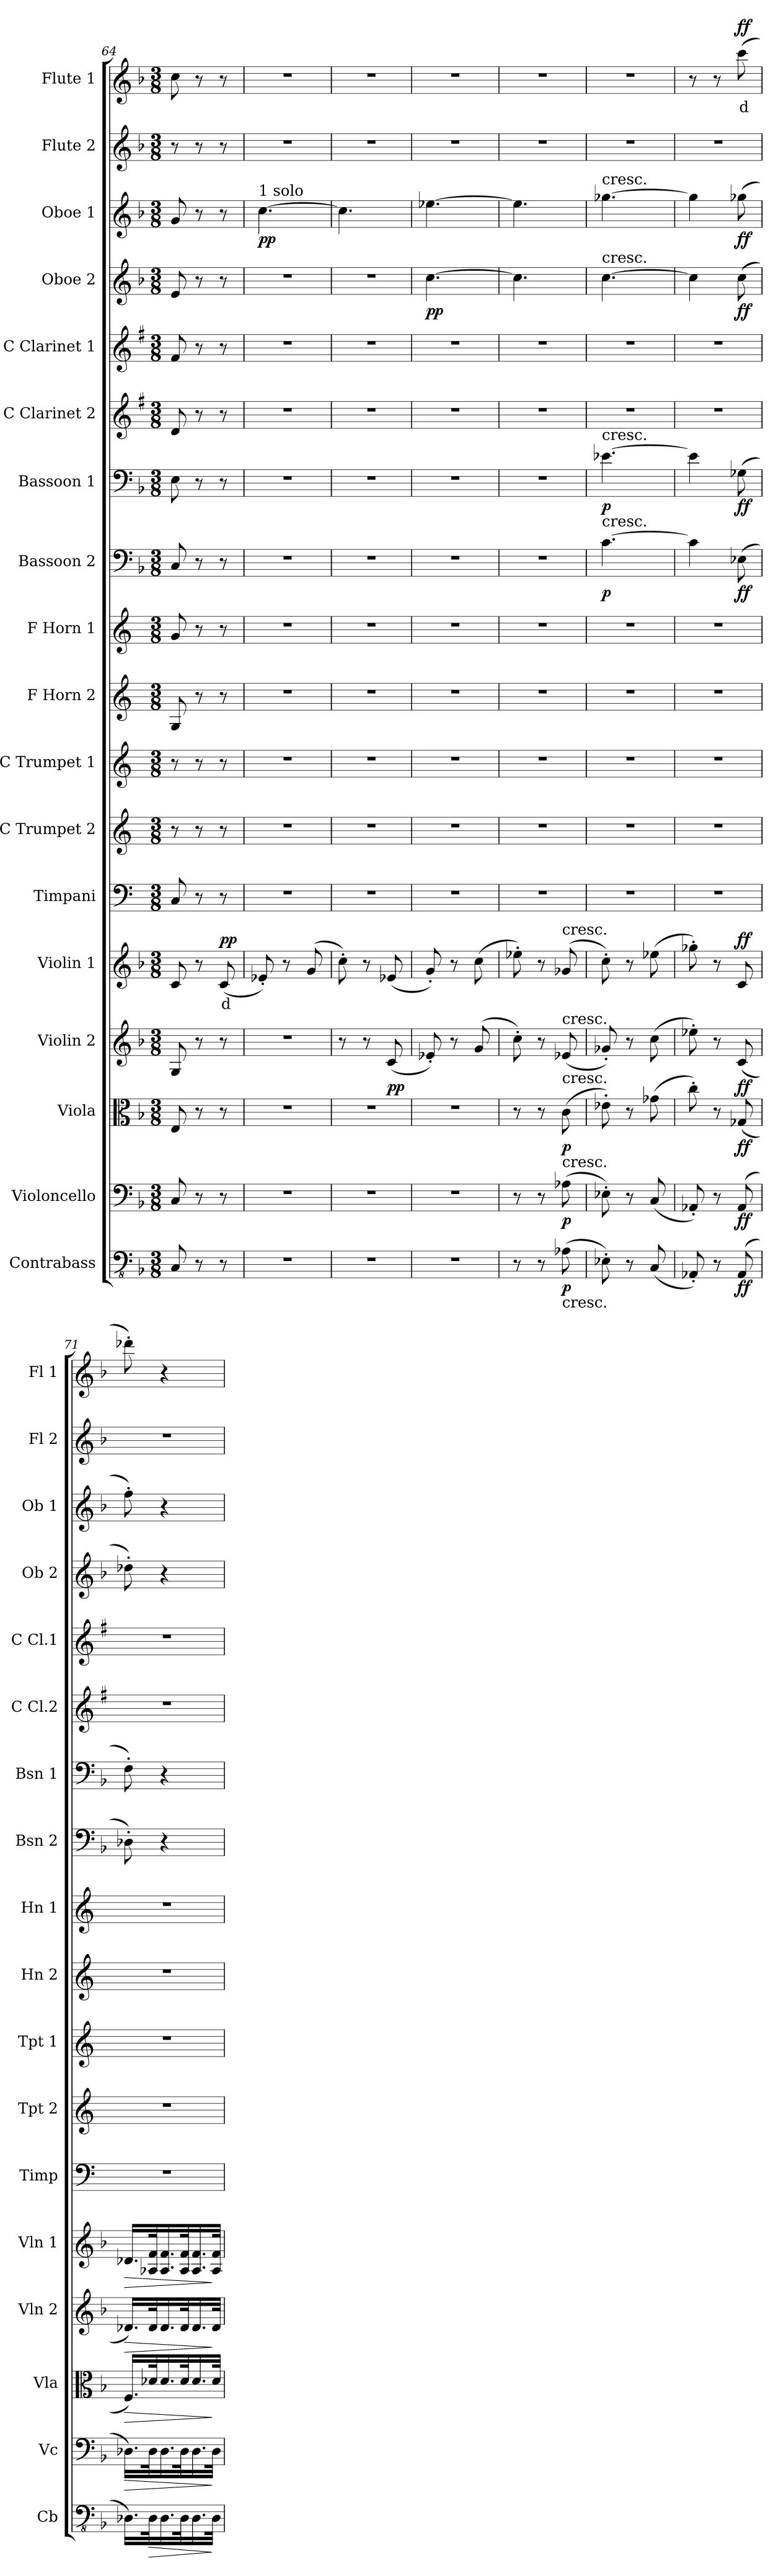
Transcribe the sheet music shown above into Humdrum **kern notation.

**kern	**dynam	**kern	**dynam	**kern	**dynam	**kern	**dynam	**kern	**text	**dynam	**kern	**kern	**kern	**kern	**kern	**kern	**dynam	**kern	**dynam	**kern	**kern	**kern	**dynam	**kern	**dynam	**kern	**kern	**text	**dynam
*part18	*part18	*part17	*part17	*part16	*part16	*part15	*part15	*part14	*part14	*part14	*part13	*part12	*part11	*part10	*part9	*part8	*part8	*part7	*part7	*part6	*part5	*part4	*part4	*part3	*part3	*part2	*part1	*part1	*part1
*staff18	*staff18	*staff17	*staff17	*staff16	*staff16	*staff15	*staff15	*staff14	*staff14	*staff14	*staff13	*staff12	*staff11	*staff10	*staff9	*staff8	*staff8	*staff7	*staff7	*staff6	*staff5	*staff4	*staff4	*staff3	*staff3	*staff2	*staff1	*staff1	*staff1
*I"Contrabass	*	*I"Violoncello	*	*I"Viola	*	*I"Violin 2	*	*I"Violin 1	*	*	*I"Timpani	*I"C Trumpet 2	*I"C Trumpet 1	*I"F Horn 2	*I"F Horn 1	*I"Bassoon 2	*	*I"Bassoon 1	*	*I"C Clarinet 2	*I"C Clarinet 1	*I"Oboe 2	*	*I"Oboe 1	*	*I"Flute 2	*I"Flute 1	*	*
*I'Cb	*	*I'Vc	*	*I'Vla	*	*I'Vln 2	*	*I'Vln 1	*	*	*I'Timp	*I'Tpt 2	*I'Tpt 1	*I'Hn 2	*I'Hn 1	*I'Bsn 2	*	*I'Bsn 1	*	*I'C Cl.2	*I'C Cl.1	*I'Ob 2	*	*I'Ob 1	*	*I'Fl 2	*I'Fl 1	*	*
!!LO:PB:g=z
*clefFv4	*	*clefF4	*	*clefC3	*	*clefG2	*	*clefG2	*	*	*clefF4	*clefG2	*clefG2	*clefG2	*clefG2	*clefF4	*	*clefF4	*	*clefG2	*clefG2	*clefG2	*	*clefG2	*	*clefG2	*clefG2	*	*
*	*	*	*	*	*	*	*	*	*	*	*	*	*	*ITrd4c7	*ITrd4c7	*	*	*	*	*ITrd1c2	*ITrd1c2	*	*	*	*	*	*	*	*
*k[b-]	*	*k[b-]	*	*k[b-]	*	*k[b-]	*	*k[b-]	*	*	*k[]	*k[]	*k[]	*k[b-]	*k[b-]	*k[b-]	*	*k[b-]	*	*k[b-]	*k[b-]	*k[b-]	*	*k[b-]	*	*k[b-]	*k[b-]	*	*
*F:	*	*F:	*	*F:	*	*F:	*	*F:	*	*	*	*	*	*	*	*F:	*	*F:	*	*F:	*F:	*F:	*	*F:	*	*F:	*F:	*	*
*M3/8	*	*M3/8	*	*M3/8	*	*M3/8	*	*M3/8	*	*	*M3/8	*M3/8	*M3/8	*M3/8	*M3/8	*M3/8	*	*M3/8	*	*M3/8	*M3/8	*M3/8	*	*M3/8	*	*M3/8	*M3/8	*	*
=64	=64	=64	=64	=64	=64	=64	=64	=64	=64	=64	=64	=64	=64	=64	=64	=64	=64	=64	=64	=64	=64	=64	=64	=64	=64	=64	=64	=64	=64
8CC/	.	8C/	.	8E/	.	8G/	.	8c/	.	.	8C/	8r	8r	8C/	8c/	8C/	.	8E\	.	8c/	8e/	8e/	.	8g/	.	8r	8cc\	.	.
8r	.	8r	.	8r	.	8r	.	8r	.	.	8r	8r	8r	8r	8r	8r	.	8r	.	8r	8r	8r	.	8r	.	8r	8r	.	.
!	!	!	!	!	!	!	!	!	!LO:LY:b:color=#FF0000	!LO:DY:b	!	!	!	!	!	!	!	!	!	!	!	!	!	!	!	!	!	!	!
8r	.	8r	.	8r	.	8r	.	(8c/	d	pp	8r	8r	8r	8r	8r	8r	.	8r	.	8r	8r	8r	.	8r	.	8r	8r	.	.
=65	=65	=65	=65	=65	=65	=65	=65	=65	=65	=65	=65	=65	=65	=65	=65	=65	=65	=65	=65	=65	=65	=65	=65	=65	=65	=65	=65	=65	=65
!	!	!	!	!	!	!	!	!	!	!	!	!	!	!	!	!	!	!	!	!	!	!	!	!LO:TX:a:t=1 solo	!	!	!	!	!
!	!	!	!	!	!	!	!	!	!	!	!	!	!	!	!	!	!	!	!	!	!	!	!	!	!LO:DY:b	!	!	!	!
4.r	.	4.r	.	4.r	.	4.r	.	8e-X'/)	.	.	4.r	4.r	4.r	4.r	4.r	4.r	.	4.r	.	4.r	4.r	4.r	.	[4.cc\	pp	4.r	4.r	.	.
.	.	.	.	.	.	.	.	8r	.	.	.	.	.	.	.	.	.	.	.	.	.	.	.	.	.	.	.	.	.
.	.	.	.	.	.	.	.	(8g/	.	.	.	.	.	.	.	.	.	.	.	.	.	.	.	.	.	.	.	.	.
=66	=66	=66	=66	=66	=66	=66	=66	=66	=66	=66	=66	=66	=66	=66	=66	=66	=66	=66	=66	=66	=66	=66	=66	=66	=66	=66	=66	=66	=66
4.r	.	4.r	.	4.r	.	8r	.	8cc'\)	.	.	4.r	4.r	4.r	4.r	4.r	4.r	.	4.r	.	4.r	4.r	4.r	.	4.cc\]	.	4.r	4.r	.	.
.	.	.	.	.	.	8r	.	8r	.	.	.	.	.	.	.	.	.	.	.	.	.	.	.	.	.	.	.	.	.
!	!	!	!	!	!	!	!LO:DY:b	!	!	!	!	!	!	!	!	!	!	!	!	!	!	!	!	!	!	!	!	!	!
.	.	.	.	.	.	(8c/	pp	(8e-X/	.	.	.	.	.	.	.	.	.	.	.	.	.	.	.	.	.	.	.	.	.
=67	=67	=67	=67	=67	=67	=67	=67	=67	=67	=67	=67	=67	=67	=67	=67	=67	=67	=67	=67	=67	=67	=67	=67	=67	=67	=67	=67	=67	=67
!	!	!	!	!	!	!	!	!	!	!	!	!	!	!	!	!	!	!	!	!	!	!	!LO:DY:b	!	!	!	!	!	!
4.r	.	4.r	.	4.r	.	8e-X'/)	.	8g'/)	.	.	4.r	4.r	4.r	4.r	4.r	4.r	.	4.r	.	4.r	4.r	[4.cc\	pp	[4.ee-X\	.	4.r	4.r	.	.
.	.	.	.	.	.	8r	.	8r	.	.	.	.	.	.	.	.	.	.	.	.	.	.	.	.	.	.	.	.	.
.	.	.	.	.	.	(8g/	.	(8cc\	.	.	.	.	.	.	.	.	.	.	.	.	.	.	.	.	.	.	.	.	.
=68	=68	=68	=68	=68	=68	=68	=68	=68	=68	=68	=68	=68	=68	=68	=68	=68	=68	=68	=68	=68	=68	=68	=68	=68	=68	=68	=68	=68	=68
8r	.	8r	.	8r	.	8cc'\)	.	8ee-X'\)	.	.	4.r	4.r	4.r	4.r	4.r	4.r	.	4.r	.	4.r	4.r	4.cc\]	.	4.ee-\]	.	4.r	4.r	.	.
8r	.	8r	.	8r	.	8r	.	8r	.	.	.	.	.	.	.	.	.	.	.	.	.	.	.	.	.	.	.	.	.
!	!	!	!	!	!	!	!	!LO:TX:a:t=cresc.	!	!	!	!	!	!	!	!	!	!	!	!	!	!	!	!	!	!	!	!	!
!	!	!	!	!	!	!LO:TX:a:t=cresc.	!	!	!	!	!	!	!	!	!	!	!	!	!	!	!	!	!	!	!	!	!	!	!
!	!	!	!	!LO:TX:a:t=cresc.	!	!	!	!	!	!	!	!	!	!	!	!	!	!	!	!	!	!	!	!	!	!	!	!	!
!	!	!LO:TX:a:t=cresc.	!	!	!	!	!	!	!	!	!	!	!	!	!	!	!	!	!	!	!	!	!	!	!	!	!	!	!
!LO:TX:b:t=cresc.	!	!	!	!	!	!	!	!	!	!	!	!	!	!	!	!	!	!	!	!	!	!	!	!	!	!	!	!	!
!	!LO:DY:b	!	!LO:DY:b	!	!LO:DY:b	!	!	!	!	!	!	!	!	!	!	!	!	!	!	!	!	!	!	!	!	!	!	!	!
(8AA-X\	p	(8A-X\	p	(8c\	p	(8e-X/	.	(8g-X/	.	.	.	.	.	.	.	.	.	.	.	.	.	.	.	.	.	.	.	.	.
=69	=69	=69	=69	=69	=69	=69	=69	=69	=69	=69	=69	=69	=69	=69	=69	=69	=69	=69	=69	=69	=69	=69	=69	=69	=69	=69	=69	=69	=69
!	!	!	!	!	!	!	!	!	!	!	!	!	!	!	!	!	!	!	!	!	!	!	!	!LO:TX:a:t=cresc.	!	!	!	!	!
!	!	!	!	!	!	!	!	!	!	!	!	!	!	!	!	!	!	!	!	!	!	!LO:TX:a:t=cresc.	!	!	!	!	!	!	!
!	!	!	!	!	!	!	!	!	!	!	!	!	!	!	!	!	!	!LO:TX:a:t=cresc.	!	!	!	!	!	!	!	!	!	!	!
!	!	!	!	!	!	!	!	!	!	!	!	!	!	!	!	!LO:TX:a:t=cresc.	!	!	!	!	!	!	!	!	!	!	!	!	!
!	!	!	!	!	!	!	!	!	!	!	!	!	!	!	!	!	!LO:DY:b	!	!LO:DY:b	!	!	!	!	!	!	!	!	!	!
8EE-X'\)	.	8E-X'\)	.	8e-X'\)	.	8g-X'/)	.	8cc'\)	.	.	4.r	4.r	4.r	4.r	4.r	[4.c\	p	[4.e-X\	p	4.r	4.r	[4.cc\	.	[4.gg-X\	.	4.r	4.r	.	.
8r	.	8r	.	8r	.	8r	.	8r	.	.	.	.	.	.	.	.	.	.	.	.	.	.	.	.	.	.	.	.	.
(8CC/	.	(8C/	.	(8g-X\	.	(8cc\	.	(8ee-X\	.	.	.	.	.	.	.	.	.	.	.	.	.	.	.	.	.	.	.	.	.
=70	=70	=70	=70	=70	=70	=70	=70	=70	=70	=70	=70	=70	=70	=70	=70	=70	=70	=70	=70	=70	=70	=70	=70	=70	=70	=70	=70	=70	=70
8AAA-X'/)	.	8AA-X'/)	.	8cc'\)	.	8ee-X'\)	.	8gg-X'\)	.	.	4.r	4.r	4.r	4.r	4.r	4c\]	.	4e-\]	.	4.r	4.r	4cc\]	.	4gg-\]	.	4.r	8r	.	.
8r	.	8r	.	8r	.	8r	.	8r	.	.	.	.	.	.	.	.	.	.	.	.	.	.	.	.	.	.	8r	.	.
!	!LO:DY:b	!	!LO:DY:b	!	!LO:DY:b	!	!LO:DY:b	!	!	!LO:DY:b	!	!	!	!	!	!	!LO:DY:b	!	!LO:DY:b	!	!	!	!LO:DY:b	!	!LO:DY:b	!	!	!LO:LY:b:color=#FF0000	!LO:DY:b
(8AAA-/	ff	(8AA-/	ff	(8G-X/	ff	(8c/	ff	8c/	.	ff	.	.	.	.	.	(8E-X\	ff	(8G-X\	ff	.	.	(8cc\	ff	(8gg-X\	ff	.	(8ccc\	d	ff
=71	=71	=71	=71	=71	=71	=71	=71	=71	=71	=71	=71	=71	=71	=71	=71	=71	=71	=71	=71	=71	=71	=71	=71	=71	=71	=71	=71	=71	=71
!	!	!	!LO:HP:b	!	!LO:HP:b	!	!LO:HP:b	!	!	!LO:HP:b	!	!	!	!	!	!	!	!	!	!	!	!	!	!	!	!	!	!	!
16.DD-X\LL)	.	16.D-X\LL)	>	16.F/LL)	>	16.d-X/LL)	>	16.d-X/LL	.	>	4.r	4.r	4.r	4.r	4.r	8D-X'\)	.	8F'\)	.	4.r	4.r	8dd-X'\)	.	8ff'\)	.	4.r	8ddd-X'\)	.	.
!	!LO:HP:b	!	!	!	!	!	!	!	!	!	!	!	!	!	!	!	!	!	!	!	!	!	!	!	!	!	!	!	!
32DD-\K	>	32D-\K	.	32d-X/K	.	32d-/K	.	32A-X/ 32f/K	.	.	.	.	.	.	.	.	.	.	.	.	.	.	.	.	.	.	.	.	.
16.DD-\	.	16.D-\	.	16.d-/	.	16.d-/	.	16.A-/ 16.f/	.	.	.	.	.	.	.	4r	.	4r	.	.	.	4r	.	4r	.	.	4r	.	.
32DD-\K	.	32D-\K	.	32d-/K	.	32d-/K	.	32A-/ 32f/K	.	.	.	.	.	.	.	.	.	.	.	.	.	.	.	.	.	.	.	.	.
16.DD-\	.	16.D-\	.	16.d-/	.	16.d-/	.	16.A-/ 16.f/	.	.	.	.	.	.	.	.	.	.	.	.	.	.	.	.	.	.	.	.	.
32DD-\JJk	]	32D-\JJk	]	32d-/JJk	]	32d-/JJk	]	32A-/ 32f/JJk	.	]	.	.	.	.	.	.	.	.	.	.	.	.	.	.	.	.	.	.	.
=	=	=	=	=	=	=	=	=	=	=	=	=	=	=	=	=	=	=	=	=	=	=	=	=	=	=	=	=	=
*-	*-	*-	*-	*-	*-	*-	*-	*-	*-	*-	*-	*-	*-	*-	*-	*-	*-	*-	*-	*-	*-	*-	*-	*-	*-	*-	*-	*-	*-
